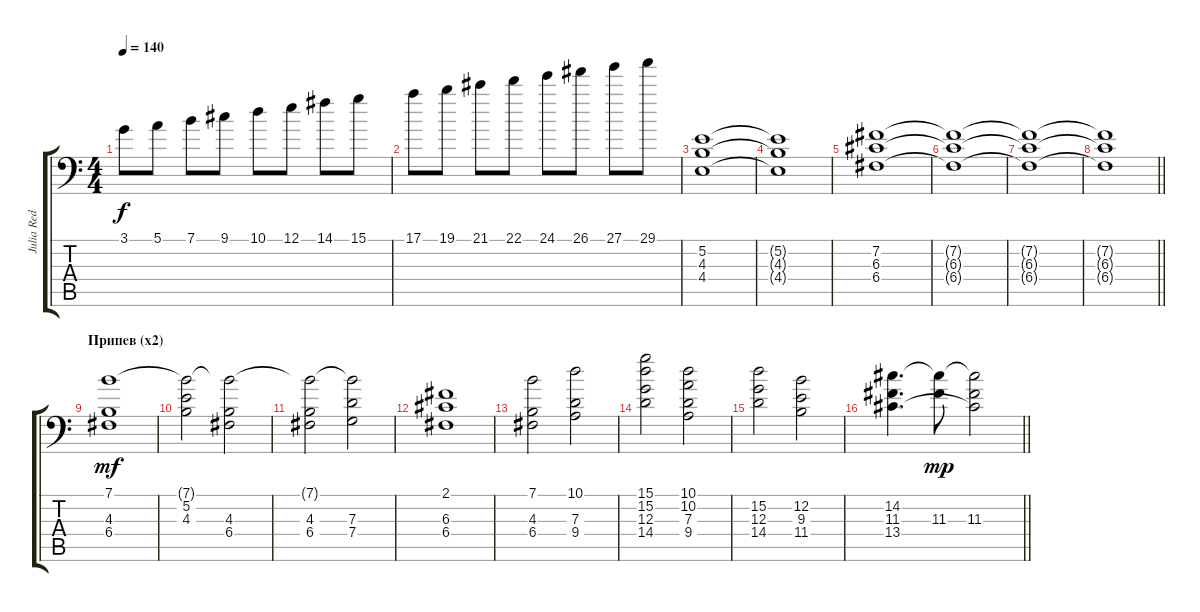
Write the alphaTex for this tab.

\track ("Julia Red" "Julia Red") {instrument stringensemble1}
\staff {score tabs}
\tuning (E4 B3 G3 C3 D2 G1) {hide}
\ts (4 4)
\tempo 140
\clef f4
\ks c
3.1.8{dy f instrument fx1rain} 5.1.8 7.1.8 9.1.8 10.1.8 12.1.8 14.1.8 15.1.8 |
17.1.8 19.1.8 21.1.8 22.1.8 24.1.8 26.1.8 27.1.8 29.1.8 |
(5.2 4.3 4.4).1{instrument stringensemble1} |
(5.2{t} 4.3{t} 4.4{t}).1 |
(7.2 6.3 6.4).1 |
(7.2{t} 6.3{t} 6.4{t}).1 |
(7.2{t} 6.3{t} 6.4{t}).1 |
\barLineRight lightlight
(7.2{t} 6.3{t} 6.4{t}).1 |
\section ("" "Припев (x2)")
(7.1 4.3 6.4).1{dy mf} |
(7.1{t} 5.2 4.3).2 (7.1{t} 4.3 6.4).2 |
(7.1{t} 4.3 6.4).2 (7.1{t} 7.3 7.4).2 |
(2.1 6.3 6.4).1 |
(7.1 4.3 6.4).2 (10.1 7.3 9.4).2 |
(15.1 15.2 12.3 14.4).2 (10.1 10.2 7.3 9.4).2 |
(15.2 12.3 14.4).2 (12.2 9.3 11.4).2 |
\barLineRight lightlight
(14.2 11.3 13.4).4{d} (14.2{t} 11.3).8{dy mp instrument fx3crystal} (14.2{t} 11.3 13.4{t}).2
